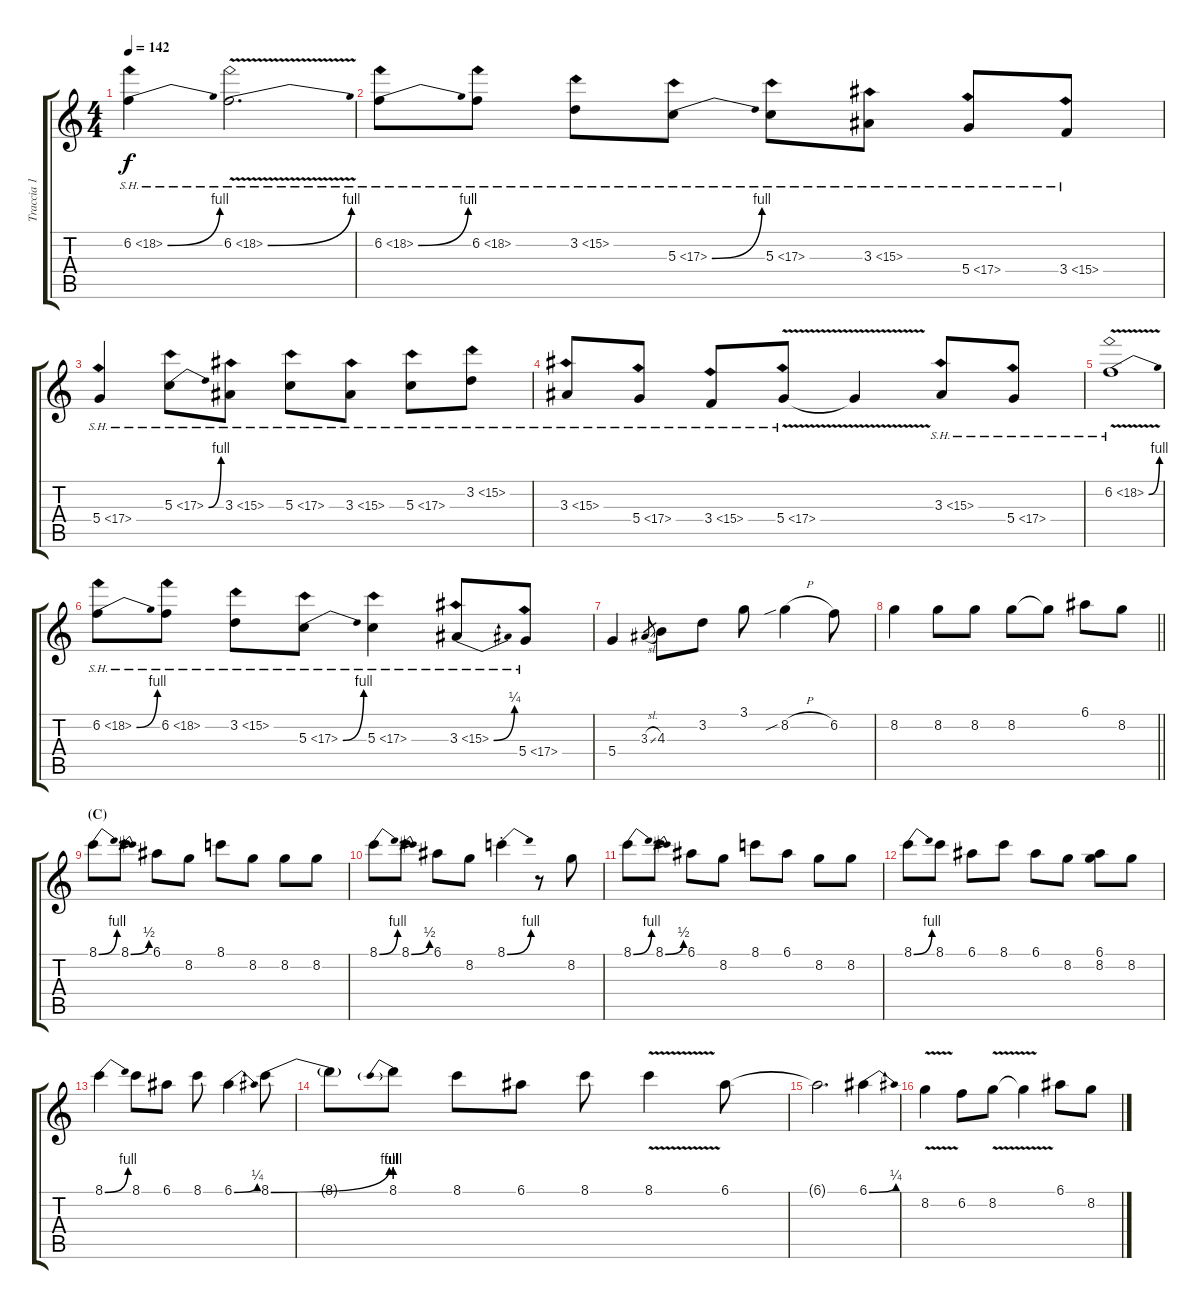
\track ("Traccia 1" "Traccia 1") {instrument overdrivenguitar}
\staff {score tabs}
\tuning (E4 B3 G3 D3 A2 E2) {hide}
\ts (4 4)
\tempo 142
\clef g2
\ks c
6.2{be (bend 0 0 60 4) sh 12}.4{dy f} 6.2{be (bend 0 0 60 4) sh 12 v}.2{d} |
6.2{be (bend 0 0 60 4) sh 12}.8 6.2{sh 12}.8 3.2{sh 12}.8 5.3{be (bend 0 0 60 4) sh 12}.8 5.3{sh 12}.8 3.3{sh 12}.8 5.4{sh 12}.8 3.4{sh 12}.8 |
5.4{sh 12}.4 5.3{be (bend 0 0 60 4) sh 12}.8 3.3{sh 12}.8 5.3{sh 12}.8 3.3{sh 12}.8 5.3{sh 12}.8 3.2{sh 12}.8 |
3.3{sh 12}.8 5.4{sh 12}.8 3.4{sh 12}.8 5.4{sh 12 v}.8 5.4{t}.4 3.3{sh 12}.8 5.4{sh 12}.8 |
6.2{be (bend 0 0 60 4) sh 12 v}.1 |
6.2{be (bend 0 0 60 4) sh 12}.8 6.2{sh 12}.8 3.2{sh 12}.8 5.3{be (bend 0 0 60 4) sh 12}.8 5.3{sh 12}.4 3.3{be (bend 0 0 60 1) sh 12}.8 5.4{sh 12}.8 |
5.4.4 3.3{sl}.8{gr} 4.3.8 3.2.8 3.1.8 8.2{sib h}.4 6.2.8 |
\barLineRight lightlight
8.2.4 8.2.8 8.2.8 8.2.8 8.2{t}.8 6.1.8 8.2.8 |
\section ("" "(C)")
8.1{be (bend 0 0 60 4)}.8 8.1{be (bend 0 0 60 2)}.8 6.1.8 8.2.8 8.1.8 8.2.8 8.2.8 8.2.8 |
8.1{be (bend 0 0 60 4)}.8 8.1{be (bend 0 0 60 2)}.8 6.1.8 8.2.8 8.1{be (bend 0 0 60 4) st}.4 r.8 8.2.8 |
8.1{be (bend 0 0 60 4)}.8 8.1{be (bend 0 0 60 2)}.8 6.1.8 8.2.8 8.1.8 6.1.8 8.2.8 8.2.8 |
8.1{be (bend 0 0 60 4)}.8 8.1.8 6.1.8 8.1.8 6.1.8 8.2.8 (6.1 8.2).8 8.2.8 |
8.1{be (bend 0 0 60 4)}.4 8.1.8 6.1.8 8.1.8 6.1{be (bend 0 0 60 1)}.4 8.1{be (bend 0 0 60 4)}.8 |
8.1{t}.8 8.1{be (prebend 0 4 60 4)}.8 8.1.8 6.1.8 8.1.8 8.1{v}.4 6.1.8 |
6.1{t}.2{d} 6.1{be (bend 0 0 60 1)}.4 |
8.2{v}.4 6.2.8 8.2{v}.8 8.2{t}.4 6.1.8 8.2.8
